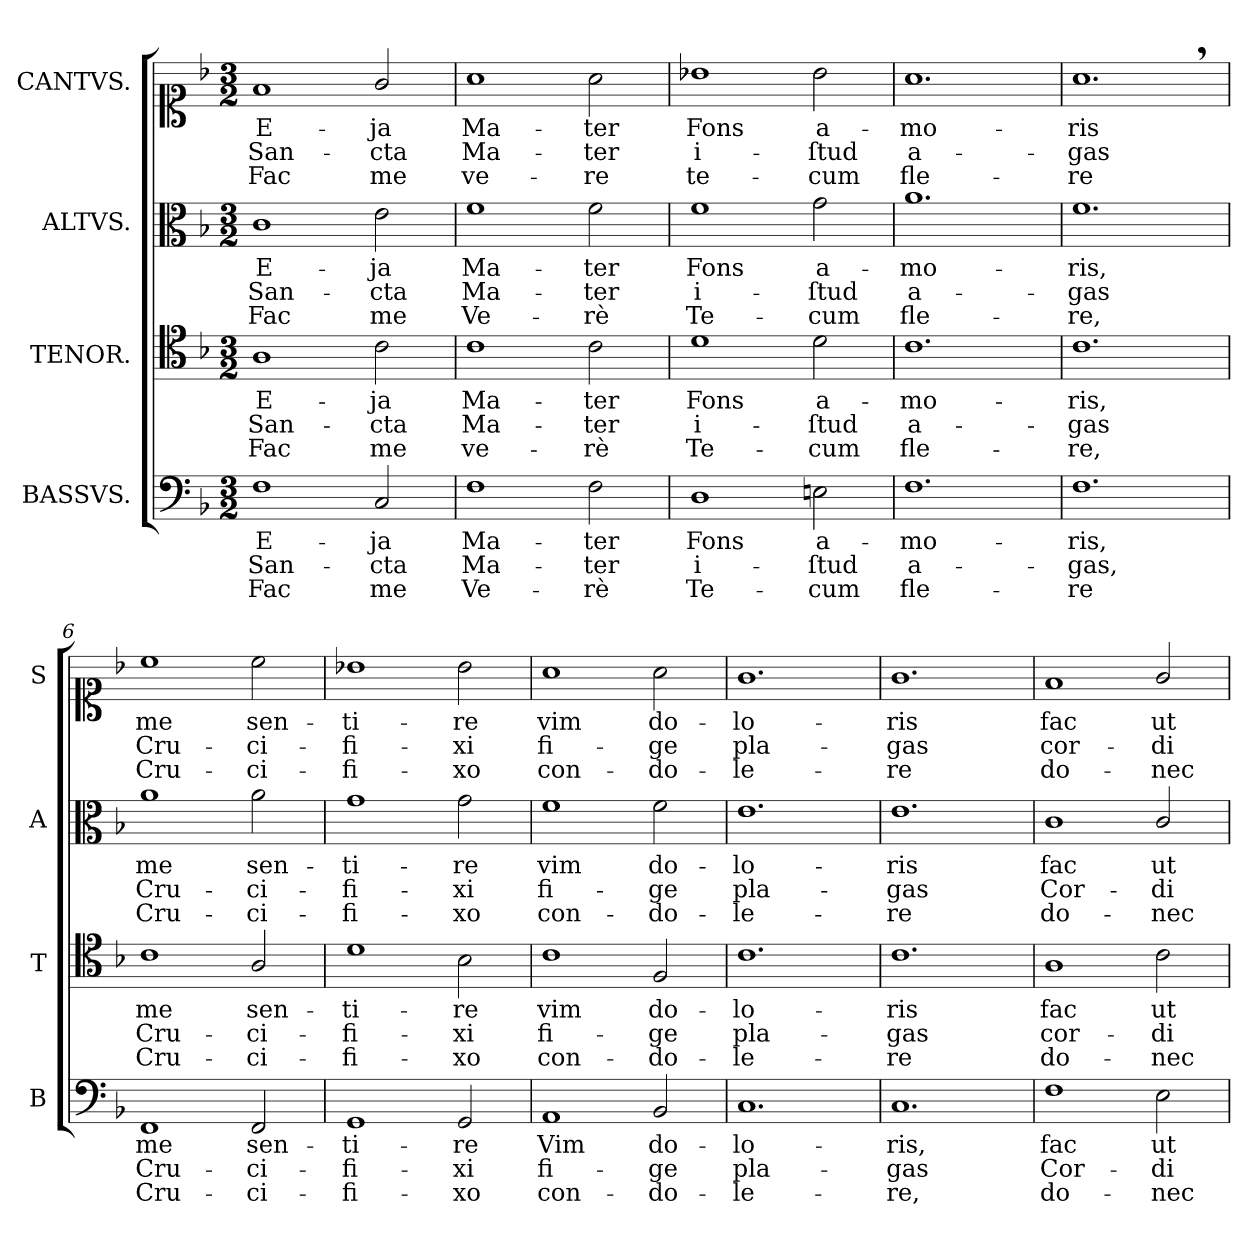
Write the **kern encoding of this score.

**kern	**text	**text	**text	**kern	**text	**text	**text	**kern	**text	**text	**text	**kern	**text	**text	**text
*part4	*part4	*part4	*part4	*part3	*part3	*part3	*part3	*part2	*part2	*part2	*part2	*part1	*part1	*part1	*part1
*staff4	*staff4	*staff4	*staff4	*staff3	*staff3	*staff3	*staff3	*staff2	*staff2	*staff2	*staff2	*staff1	*staff1	*staff1	*staff1
*I"BASSVS.	*	*	*	*I"TENOR.	*	*	*	*I"ALTVS.	*	*	*	*I"CANTVS.	*	*	*
*I'B	*	*	*	*I'T	*	*	*	*I'A	*	*	*	*I'S	*	*	*
*clefF4	*	*	*	*clefC4	*	*	*	*clefC3	*	*	*	*clefC1	*	*	*
*k[b-]	*	*	*	*k[b-]	*	*	*	*k[b-]	*	*	*	*k[b-]	*	*	*
*M3/2	*	*	*	*M3/2	*	*	*	*M3/2	*	*	*	*M3/2	*	*	*
=1	=1	=1	=1	=1	=1	=1	=1	=1	=1	=1	=1	=1	=1	=1	=1
1F	E-	San-	Fac	1A	E-	San-	Fac	1c	E-	San-	Fac	1f	E-	San-	Fac
2C/	-ja	-cta	me	2c\	-ja	-cta	me	2e\	-ja	-cta	me	2g/	-ja	-cta	me
=2	=2	=2	=2	=2	=2	=2	=2	=2	=2	=2	=2	=2	=2	=2	=2
1F	Ma-	Ma-	Ve-	1c	Ma-	Ma-	ve-	1f	Ma-	Ma-	Ve-	1a	Ma-	Ma-	ve-
2F\	-ter	-ter	-rè	2c\	-ter	-ter	-rè	2f\	-ter	-ter	-rè	2a\	-ter	-ter	-re
=3	=3	=3	=3	=3	=3	=3	=3	=3	=3	=3	=3	=3	=3	=3	=3
1D	Fons	i-	Te-	1d	Fons	i-	Te-	1f	Fons	i-	Te-	1b-X	Fons	i-	te-
2En\	a-	-ſtud	-cum	2d\	a-	-ſtud	-cum	2g\	a-	-ſtud	-cum	2b-\	a-	-ſtud	-cum
=4	=4	=4	=4	=4	=4	=4	=4	=4	=4	=4	=4	=4	=4	=4	=4
1.F	-mo-	a-	fle-	1.c	-mo-	a-	fle-	1.a	-mo-	a-	fle-	1.a	-mo-	a-	fle-
=5	=5	=5	=5	=5	=5	=5	=5	=5	=5	=5	=5	=5	=5	=5	=5
1.F	-ris,	-gas,	-re	1.c	-ris,	-gas	-re,	1.f	-ris,	-gas	-re,	1.a,<	-ris	-gas	-re
=6	=6	=6	=6	=6	=6	=6	=6	=6	=6	=6	=6	=6	=6	=6	=6
1FF	me	Cru-	Cru-	1c	me	Cru-	Cru-	1a	me	Cru-	Cru-	1cc	me	Cru-	Cru-
2FF/	sen-	-ci-	-ci-	2A/	sen-	-ci-	-ci-	2a\	sen-	-ci-	-ci-	2cc\	sen-	-ci-	-ci-
=7	=7	=7	=7	=7	=7	=7	=7	=7	=7	=7	=7	=7	=7	=7	=7
1GG	-ti-	-fi-	-fi-	1d	-ti-	-fi-	-fi-	1g	-ti-	-fi-	-fi-	1b-X	-ti-	-fi-	-fi-
2GG/	-re	-xi	-xo	2B-\	-re	-xi	-xo	2g\	-re	-xi	-xo	2b-\	-re	-xi	-xo
=8	=8	=8	=8	=8	=8	=8	=8	=8	=8	=8	=8	=8	=8	=8	=8
1AA	Vim	fi-	con-	1c	vim	fi-	con-	1f	vim	fi-	con-	1a	vim	fi-	con-
2BB-/	do-	-ge	-do-	2F/	do-	-ge	-do-	2f\	do-	-ge	-do-	2a\	do-	-ge	-do-
=9	=9	=9	=9	=9	=9	=9	=9	=9	=9	=9	=9	=9	=9	=9	=9
1.C	-lo-	pla-	-le-	1.c	-lo-	pla-	-le-	1.e	-lo-	pla-	-le-	1.g	-lo-	pla-	-le-
=10	=10	=10	=10	=10	=10	=10	=10	=10	=10	=10	=10	=10	=10	=10	=10
1.C	-ris,	-gas	-re,	1.c	-ris	-gas	-re	1.e	-ris	-gas	-re	1.g	-ris	-gas	-re
=11	=11	=11	=11	=11	=11	=11	=11	=11	=11	=11	=11	=11	=11	=11	=11
1F	fac	Cor-	do-	1A	fac	cor-	do-	1c	fac	Cor-	do-	1f	fac	cor-	do-
2E\	ut	-di	-nec	2c\	ut	-di	-nec	2c/	ut	-di	-nec	2g/	ut	-di	-nec
=	=	=	=	=	=	=	=	=	=	=	=	=	=	=	=
*-	*-	*-	*-	*-	*-	*-	*-	*-	*-	*-	*-	*-	*-	*-	*-
